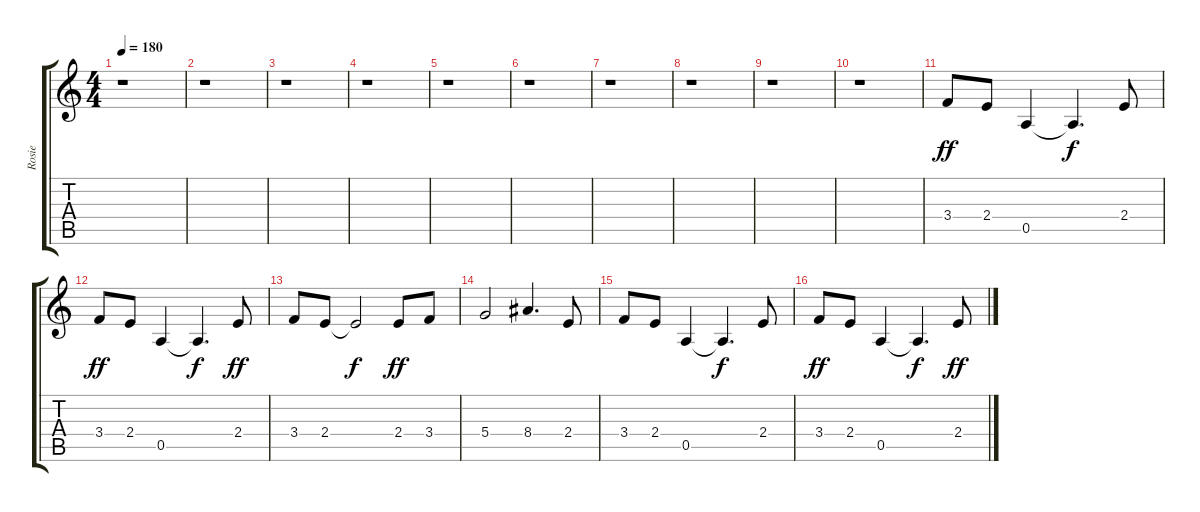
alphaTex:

\track ("Rosie" "Rosie") {instrument contrabass}
\staff {score tabs}
\tuning (E4 B3 G3 D3 A2 E2) {hide}
\ts (4 4)
\tempo 180
\tempo 80
\tempo 180
\clef g2
\ks c
r.1{dy ff instrument contrabass} |
r.1 |
r.1 |
r.1 |
r.1 |
r.1 |
r.1 |
r.1 |
r.1 |
r.1 |
3.4.8 2.4.8 0.5.4 0.5{t}.4{d dy f} 2.4.8 |
3.4.8{dy ff} 2.4.8 0.5.4 0.5{t}.4{d dy f} 2.4.8{dy ff} |
3.4.8 2.4.8 2.4{t}.2{dy f} 2.4.8{dy ff} 3.4.8 |
5.4.2 8.4.4{d} 2.4.8 |
3.4.8 2.4.8 0.5.4 0.5{t}.4{d dy f} 2.4.8 |
3.4.8{dy ff} 2.4.8 0.5.4 0.5{t}.4{d dy f} 2.4.8{dy ff}
